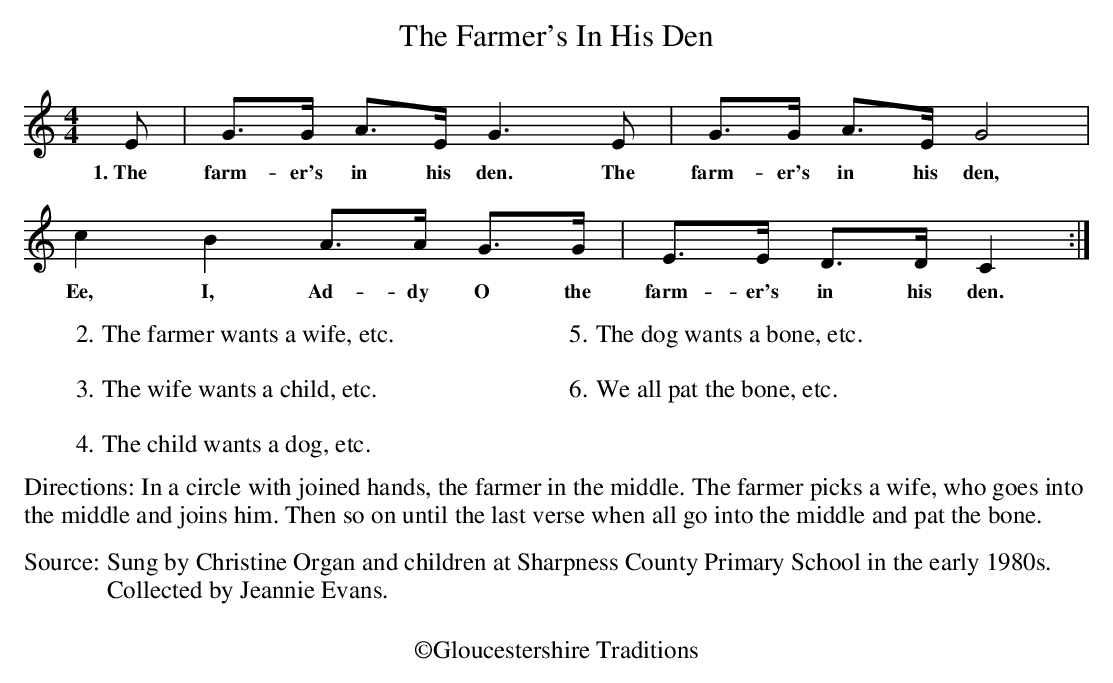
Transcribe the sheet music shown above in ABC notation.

X:1
T:Farmer's In His Den, The
M:4/4
L:1/4
K:C Major
E/|G/>G/ A/>E/G>E|G/>G/ A/>E/G2|
w:1.~The farm-er's in his den. The farm-er's in his den,
cBA/>A/ G/>G/|E/>E/ D/>D/C>:|]
w:Ee, I, Ad-dy O the farm-er's in his den.
%%text
W:2.The farmer wants a wife, etc.
W:
W:3.The wife wants a child, etc.
W:
W:4.The child wants a dog, etc.
W:
W:5.The dog wants a bone, etc.
W:
W:6.We all pat the bone, etc.
W:
